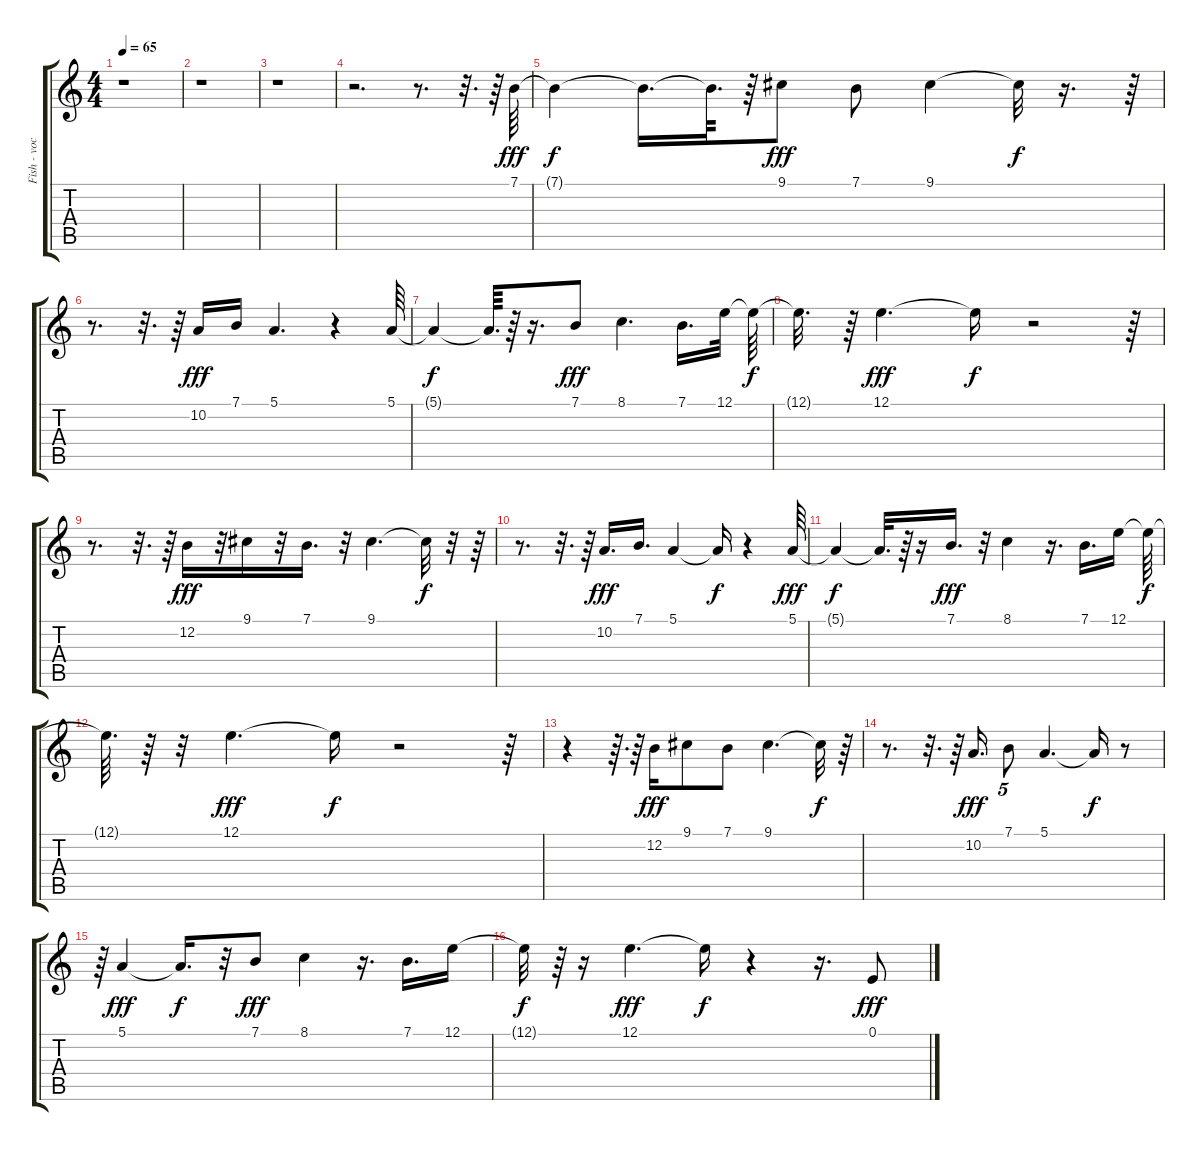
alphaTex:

\track ("Fish - vocals" "Fish - voc") {instrument whistle}
\staff {score tabs}
\tuning (E4 B3 G3 D3 A2 E2) {hide}
\ts (4 4)
\tempo 65
\clef g2
\ks c
r.1{dy f} |
r.1 |
r.1 |
r.2{d} r.8{d} r.32{d} r.64 7.1.64{dy fff instrument flute} |
7.1{t}.4{dy f} 7.1{t}.16{d} 7.1{t}.64{d} r.64 9.1.8{dy fff} 7.1.8 9.1.4 9.1{t}.32{dy f} r.16{d} r.64 |
r.8{d} r.32{d} r.64 10.2.16{dy fff} 7.1.16 5.1.4{d} r.4 5.1.64 |
5.1{t}.4{dy f} 5.1{t}.64{d} r.64 r.16{d} 7.1.8{dy fff} 8.1.4{d} 7.1.16{d} 12.1.32 12.1{t}.64{dy f} |
12.1{t}.32{d} r.64 12.1.4{d dy fff} 12.1{t}.16{dy f} r.2 r.64 |
r.8{d} r.32{d} r.64 12.2.16{dy fff} r.32 9.1.16 r.32 7.1.16{d} r.32 9.1.4{d} 9.1{t}.32{dy f} r.32 r.64 |
r.8{d} r.32{d} r.64 10.2.16{d dy fff} 7.1.16{d} 5.1.4 5.1{t}.16{dy f} r.4 5.1.64{dy fff} |
5.1{t}.4{dy f} 5.1{t}.32{d} r.64 r.16 7.1.16{d dy fff} r.32 8.1.4 r.16{d} 7.1.16{d} 12.1.16 12.1{t}.64{dy f} |
12.1{t}.64{d} r.64 r.32 12.1.4{d dy fff} 12.1{t}.16{dy f} r.2 r.64 |
r.4 r.64{d} r.64 12.2.16{dy fff} 9.1.8 7.1.8 9.1.4{d} 9.1{t}.32{dy f} r.64 |
r.8{d} r.32{d} r.64 10.2.16{d dy fff} 7.1.8{tu (5 4)} 5.1.4{d} 5.1{t}.16{dy f} r.8 |
r.64 5.1.4{dy fff} 5.1{t}.16{d dy f} r.32 7.1.8{dy fff} 8.1.4 r.16{d} 7.1.16{d} 12.1.16 |
12.1{t}.32{dy f} r.64 r.16 12.1.4{d dy fff} 12.1{t}.16{dy f} r.4 r.16{d} 0.1.8{dy fff}
